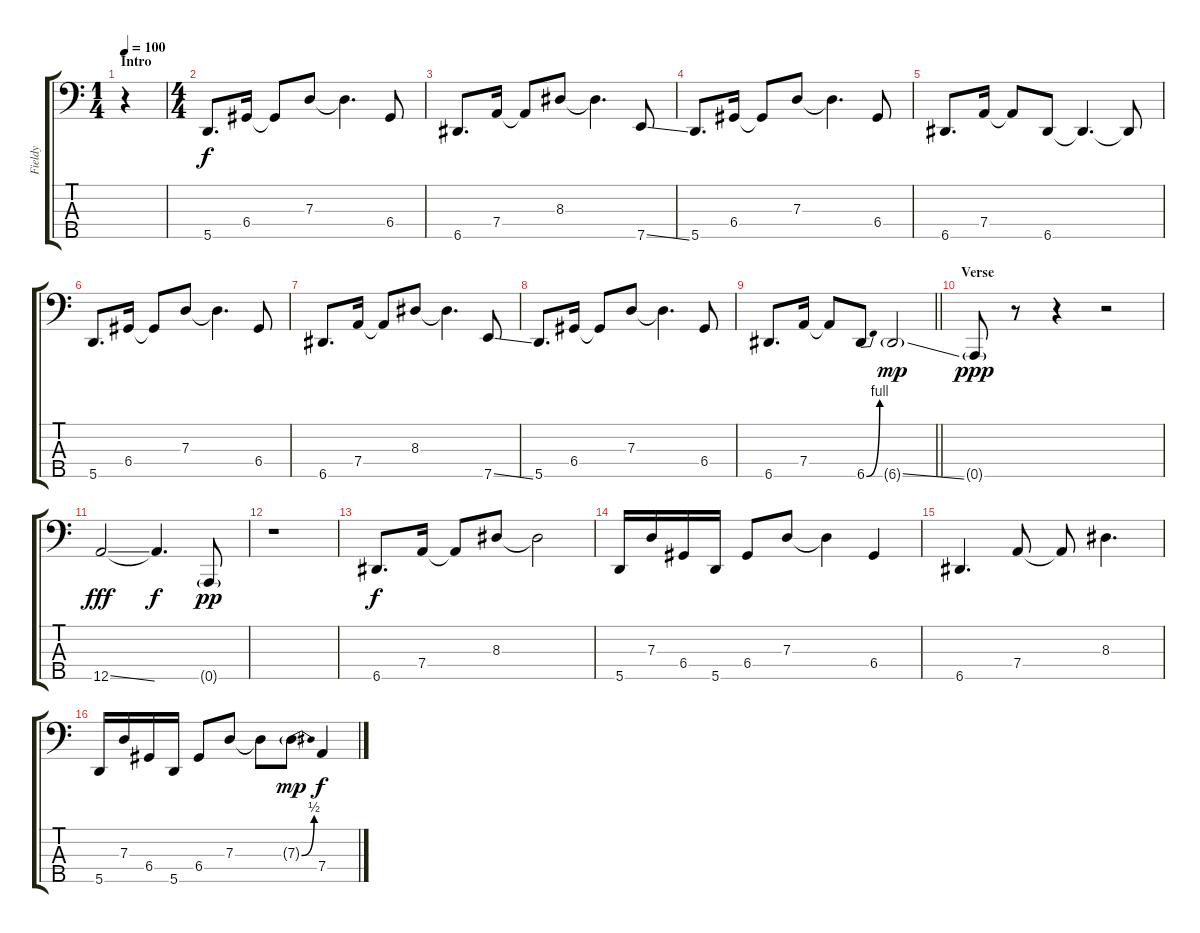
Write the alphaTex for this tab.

\track ("Fieldy" "Fieldy") {instrument electricbassfinger}
\staff {score tabs}
\tuning (F2 C2 G1 D1 A0) {hide}
\ts (1 4)
\section ("" "Intro")
\tempo 100
\clef f4
\ks c
r.4{dy f instrument electricbassfinger} |
\ts (4 4)
5.5.8{d} 6.4.16 6.4{t}.8 7.3.8 7.3{t}.4{d} 6.4.8 |
6.5.8{d} 7.4.16 7.4{t}.8 8.3.8 8.3{t}.4{d} 7.5{ss}.8 |
5.5.8{d} 6.4.16 6.4{t}.8 7.3.8 7.3{t}.4{d} 6.4.8 |
6.5.8{d} 7.4.16 7.4{t}.8 6.5.8 6.5{t}.4{d} 6.5{t}.8 |
5.5.8{d instrument electricbassfinger} 6.4.16 6.4{t}.8 7.3.8 7.3{t}.4{d} 6.4.8 |
6.5.8{d} 7.4.16 7.4{t}.8 8.3.8 8.3{t}.4{d} 7.5{ss}.8 |
5.5.8{d} 6.4.16 6.4{t}.8 7.3.8 7.3{t}.4{d} 6.4.8 |
\barLineRight lightlight
6.5.8{d} 7.4.16 7.4{t}.8 6.5{be (bend 0 0 60 4)}.8 6.5{ss g}.2{dy mp} |
\section ("" "Verse")
0.5{g}.8{dy ppp} r.8 r.4 r.2 |
12.5{ss}.2{dy fff} 12.5{t}.4{d dy f} 0.5{g}.8{dy pp} |
r.1 |
6.5.8{d dy f} 7.4.16 7.4{t}.8 8.3.8 8.3{t}.2 |
5.5.16 7.3.16 6.4.16 5.5.16 6.4.8 7.3.8 7.3{t}.4 6.4.4 |
6.5.4{d} 7.4.8 7.4{t}.8 8.3.4{d} |
5.5.16 7.3.16 6.4.16 5.5.16 6.4.8 7.3.8 7.3{t}.8 7.3{be (bend 0 0 60 2) g}.8{dy mp} 7.4.4{dy f}
